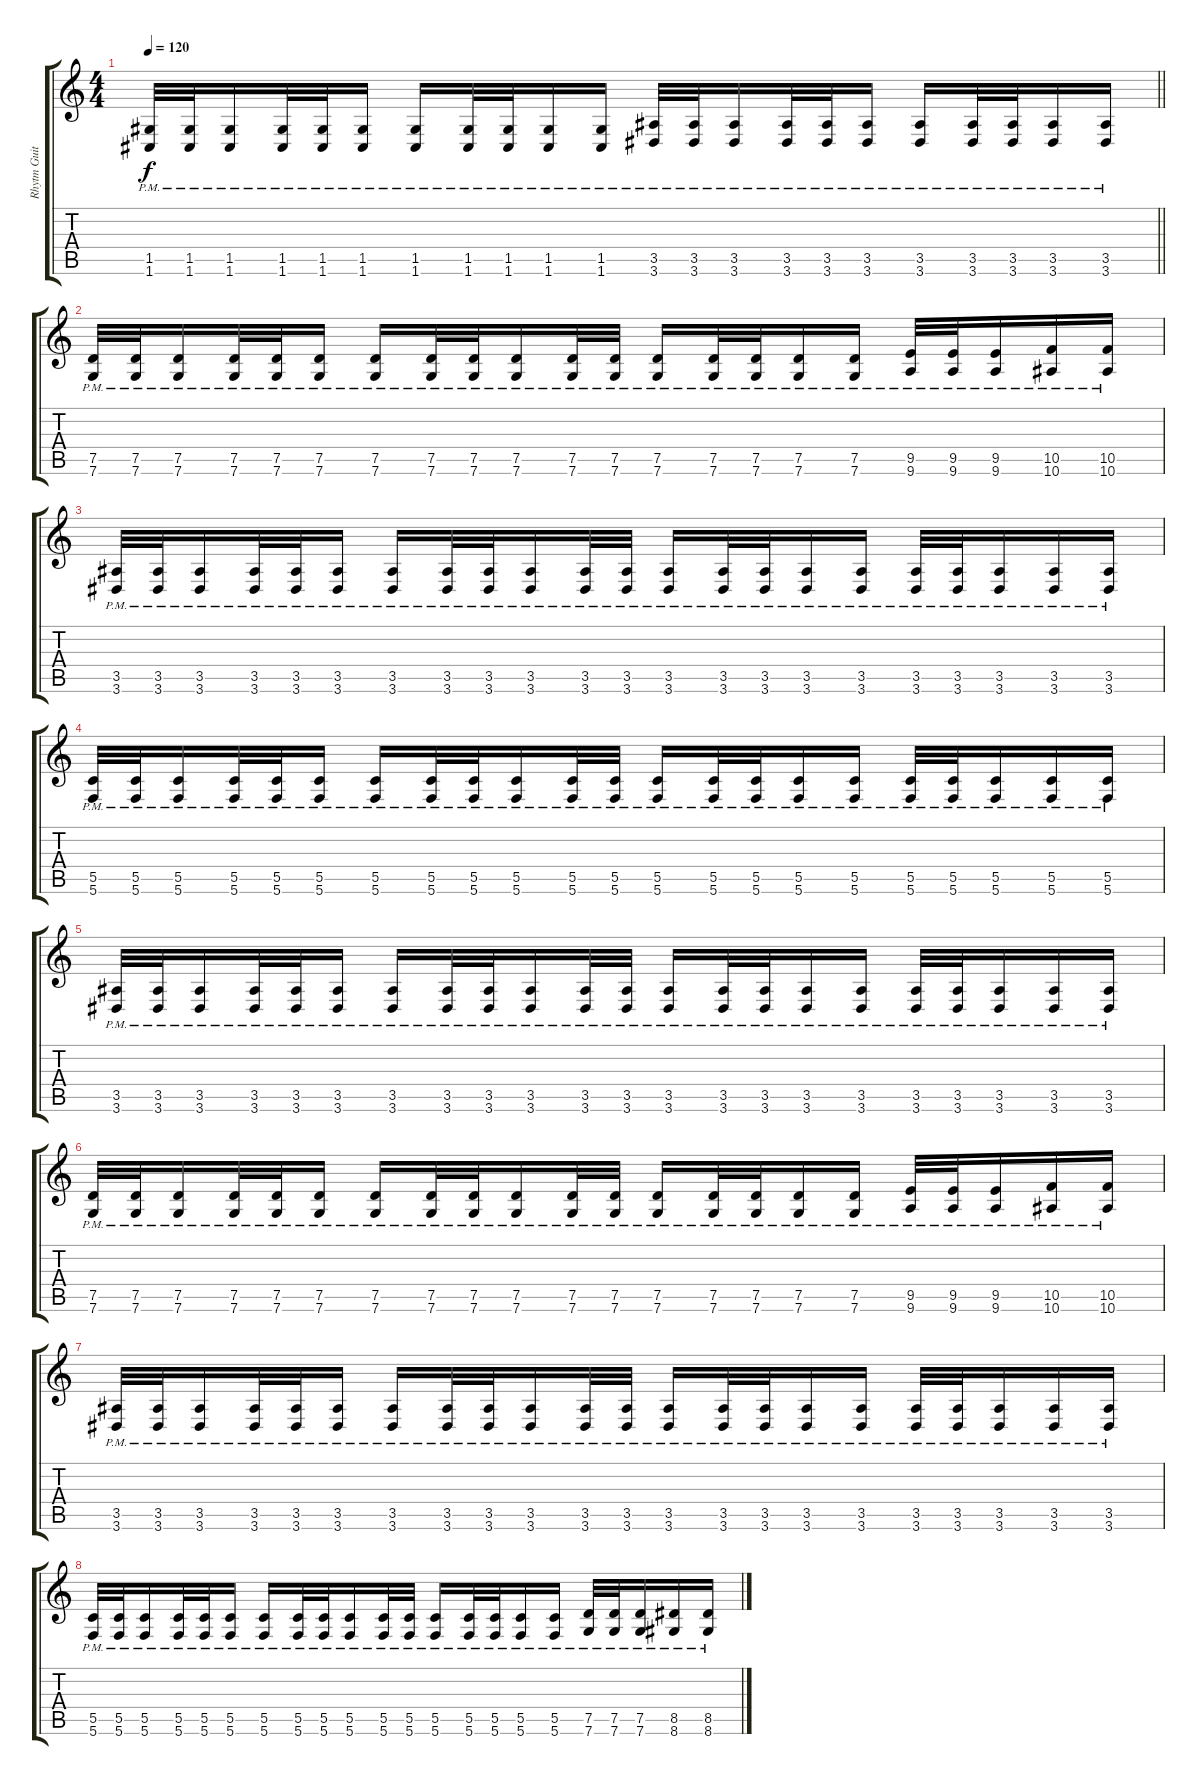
\track ("Rhytm Guitar 1" "Rhytm Guit") {instrument distortionguitar}
\staff {score tabs}
\tuning (D4 A3 F3 C3 G2 C2) {hide}
\ts (4 4)
\tempo 120
\clef g2
\barLineRight lightlight
\ks c
(1.5{pm} 1.6{pm}).32{dy f} (1.5{pm} 1.6{pm}).32 (1.5{pm} 1.6{pm}).16 (1.5{pm} 1.6{pm}).32 (1.5{pm} 1.6{pm}).32 (1.5{pm} 1.6{pm}).16 (1.5{pm} 1.6{pm}).16 (1.5{pm} 1.6{pm}).32 (1.5{pm} 1.6{pm}).32 (1.5{pm} 1.6{pm}).16 (1.5{pm} 1.6{pm}).16 (3.5{pm} 3.6{pm}).32 (3.5{pm} 3.6{pm}).32 (3.5{pm} 3.6{pm}).16 (3.5{pm} 3.6{pm}).32 (3.5{pm} 3.6{pm}).32 (3.5{pm} 3.6{pm}).16 (3.5{pm} 3.6{pm}).16 (3.5{pm} 3.6{pm}).32 (3.5{pm} 3.6{pm}).32 (3.5{pm} 3.6{pm}).16 (3.5{pm} 3.6{pm}).16 |
(7.5{pm} 7.6{pm}).32 (7.5{pm} 7.6{pm}).32 (7.5{pm} 7.6{pm}).16 (7.5{pm} 7.6{pm}).32 (7.5{pm} 7.6{pm}).32 (7.5{pm} 7.6{pm}).16 (7.5{pm} 7.6{pm}).16 (7.5{pm} 7.6{pm}).32 (7.5{pm} 7.6{pm}).32 (7.5{pm} 7.6{pm}).16 (7.5{pm} 7.6{pm}).32 (7.5{pm} 7.6{pm}).32 (7.5{pm} 7.6{pm}).16 (7.5{pm} 7.6{pm}).32 (7.5{pm} 7.6{pm}).32 (7.5{pm} 7.6{pm}).16 (7.5{pm} 7.6{pm}).16 (9.5{pm} 9.6{pm}).32 (9.5{pm} 9.6{pm}).32 (9.5{pm} 9.6{pm}).16 (10.5{pm} 10.6{pm}).16 (10.5{pm} 10.6{pm}).16 |
(3.5{pm} 3.6{pm}).32 (3.5{pm} 3.6{pm}).32 (3.5{pm} 3.6{pm}).16 (3.5{pm} 3.6{pm}).32 (3.5{pm} 3.6{pm}).32 (3.5{pm} 3.6{pm}).16 (3.5{pm} 3.6{pm}).16 (3.5{pm} 3.6{pm}).32 (3.5{pm} 3.6{pm}).32 (3.5{pm} 3.6{pm}).16 (3.5{pm} 3.6{pm}).32 (3.5{pm} 3.6{pm}).32 (3.5{pm} 3.6{pm}).16 (3.5{pm} 3.6{pm}).32 (3.5{pm} 3.6{pm}).32 (3.5{pm} 3.6{pm}).16 (3.5{pm} 3.6{pm}).16 (3.5{pm} 3.6{pm}).32 (3.5{pm} 3.6{pm}).32 (3.5{pm} 3.6{pm}).16 (3.5{pm} 3.6{pm}).16 (3.5{pm} 3.6{pm}).16 |
(5.5{pm} 5.6{pm}).32 (5.5{pm} 5.6{pm}).32 (5.5{pm} 5.6{pm}).16 (5.5{pm} 5.6{pm}).32 (5.5{pm} 5.6{pm}).32 (5.5{pm} 5.6{pm}).16 (5.5{pm} 5.6{pm}).16 (5.5{pm} 5.6{pm}).32 (5.5{pm} 5.6{pm}).32 (5.5{pm} 5.6{pm}).16 (5.5{pm} 5.6{pm}).32 (5.5{pm} 5.6{pm}).32 (5.5{pm} 5.6{pm}).16 (5.5{pm} 5.6{pm}).32 (5.5{pm} 5.6{pm}).32 (5.5{pm} 5.6{pm}).16 (5.5{pm} 5.6{pm}).16 (5.5{pm} 5.6{pm}).32 (5.5{pm} 5.6{pm}).32 (5.5{pm} 5.6).16 (5.5{pm} 5.6{pm}).16 (5.5{pm} 5.6{pm}).16 |
(3.5{pm} 3.6{pm}).32 (3.5{pm} 3.6{pm}).32 (3.5{pm} 3.6{pm}).16 (3.5{pm} 3.6{pm}).32 (3.5{pm} 3.6{pm}).32 (3.5{pm} 3.6{pm}).16 (3.5{pm} 3.6{pm}).16 (3.5{pm} 3.6{pm}).32 (3.5{pm} 3.6{pm}).32 (3.5{pm} 3.6{pm}).16 (3.5{pm} 3.6{pm}).32 (3.5{pm} 3.6{pm}).32 (3.5{pm} 3.6{pm}).16 (3.5{pm} 3.6{pm}).32 (3.5{pm} 3.6{pm}).32 (3.5{pm} 3.6{pm}).16 (3.5{pm} 3.6{pm}).16 (3.5{pm} 3.6{pm}).32 (3.5{pm} 3.6{pm}).32 (3.5{pm} 3.6{pm}).16 (3.5{pm} 3.6{pm}).16 (3.5{pm} 3.6{pm}).16 |
(7.5{pm} 7.6{pm}).32 (7.5{pm} 7.6{pm}).32 (7.5{pm} 7.6{pm}).16 (7.5{pm} 7.6{pm}).32 (7.5{pm} 7.6{pm}).32 (7.5{pm} 7.6{pm}).16 (7.5{pm} 7.6{pm}).16 (7.5{pm} 7.6{pm}).32 (7.5{pm} 7.6{pm}).32 (7.5{pm} 7.6{pm}).16 (7.5{pm} 7.6{pm}).32 (7.5{pm} 7.6{pm}).32 (7.5{pm} 7.6{pm}).16 (7.5{pm} 7.6{pm}).32 (7.5{pm} 7.6{pm}).32 (7.5{pm} 7.6{pm}).16 (7.5{pm} 7.6{pm}).16 (9.5{pm} 9.6{pm}).32 (9.5{pm} 9.6{pm}).32 (9.5{pm} 9.6{pm}).16 (10.5{pm} 10.6{pm}).16 (10.5{pm} 10.6{pm}).16 |
(3.5{pm} 3.6{pm}).32 (3.5{pm} 3.6{pm}).32 (3.5{pm} 3.6{pm}).16 (3.5{pm} 3.6{pm}).32 (3.5{pm} 3.6{pm}).32 (3.5{pm} 3.6{pm}).16 (3.5{pm} 3.6{pm}).16 (3.5{pm} 3.6{pm}).32 (3.5{pm} 3.6{pm}).32 (3.5{pm} 3.6{pm}).16 (3.5{pm} 3.6{pm}).32 (3.5{pm} 3.6{pm}).32 (3.5{pm} 3.6{pm}).16 (3.5{pm} 3.6{pm}).32 (3.5{pm} 3.6{pm}).32 (3.5{pm} 3.6{pm}).16 (3.5{pm} 3.6{pm}).16 (3.5{pm} 3.6{pm}).32 (3.5{pm} 3.6{pm}).32 (3.5{pm} 3.6{pm}).16 (3.5{pm} 3.6{pm}).16 (3.5{pm} 3.6{pm}).16 |
(5.5{pm} 5.6{pm}).32 (5.5{pm} 5.6{pm}).32 (5.5{pm} 5.6{pm}).16 (5.5{pm} 5.6{pm}).32 (5.5{pm} 5.6{pm}).32 (5.5{pm} 5.6{pm}).16 (5.5{pm} 5.6{pm}).16 (5.5{pm} 5.6{pm}).32 (5.5{pm} 5.6{pm}).32 (5.5{pm} 5.6{pm}).16 (5.5{pm} 5.6{pm}).32 (5.5{pm} 5.6{pm}).32 (5.5{pm} 5.6{pm}).16 (5.5{pm} 5.6{pm}).32 (5.5{pm} 5.6{pm}).32 (5.5{pm} 5.6{pm}).16 (5.5{pm} 5.6{pm}).16 (7.5{pm} 7.6{pm}).32 (7.5{pm} 7.6{pm}).32 (7.5{pm} 7.6).16 (8.5{pm} 8.6{pm}).16 (8.5{pm} 8.6{pm}).16
